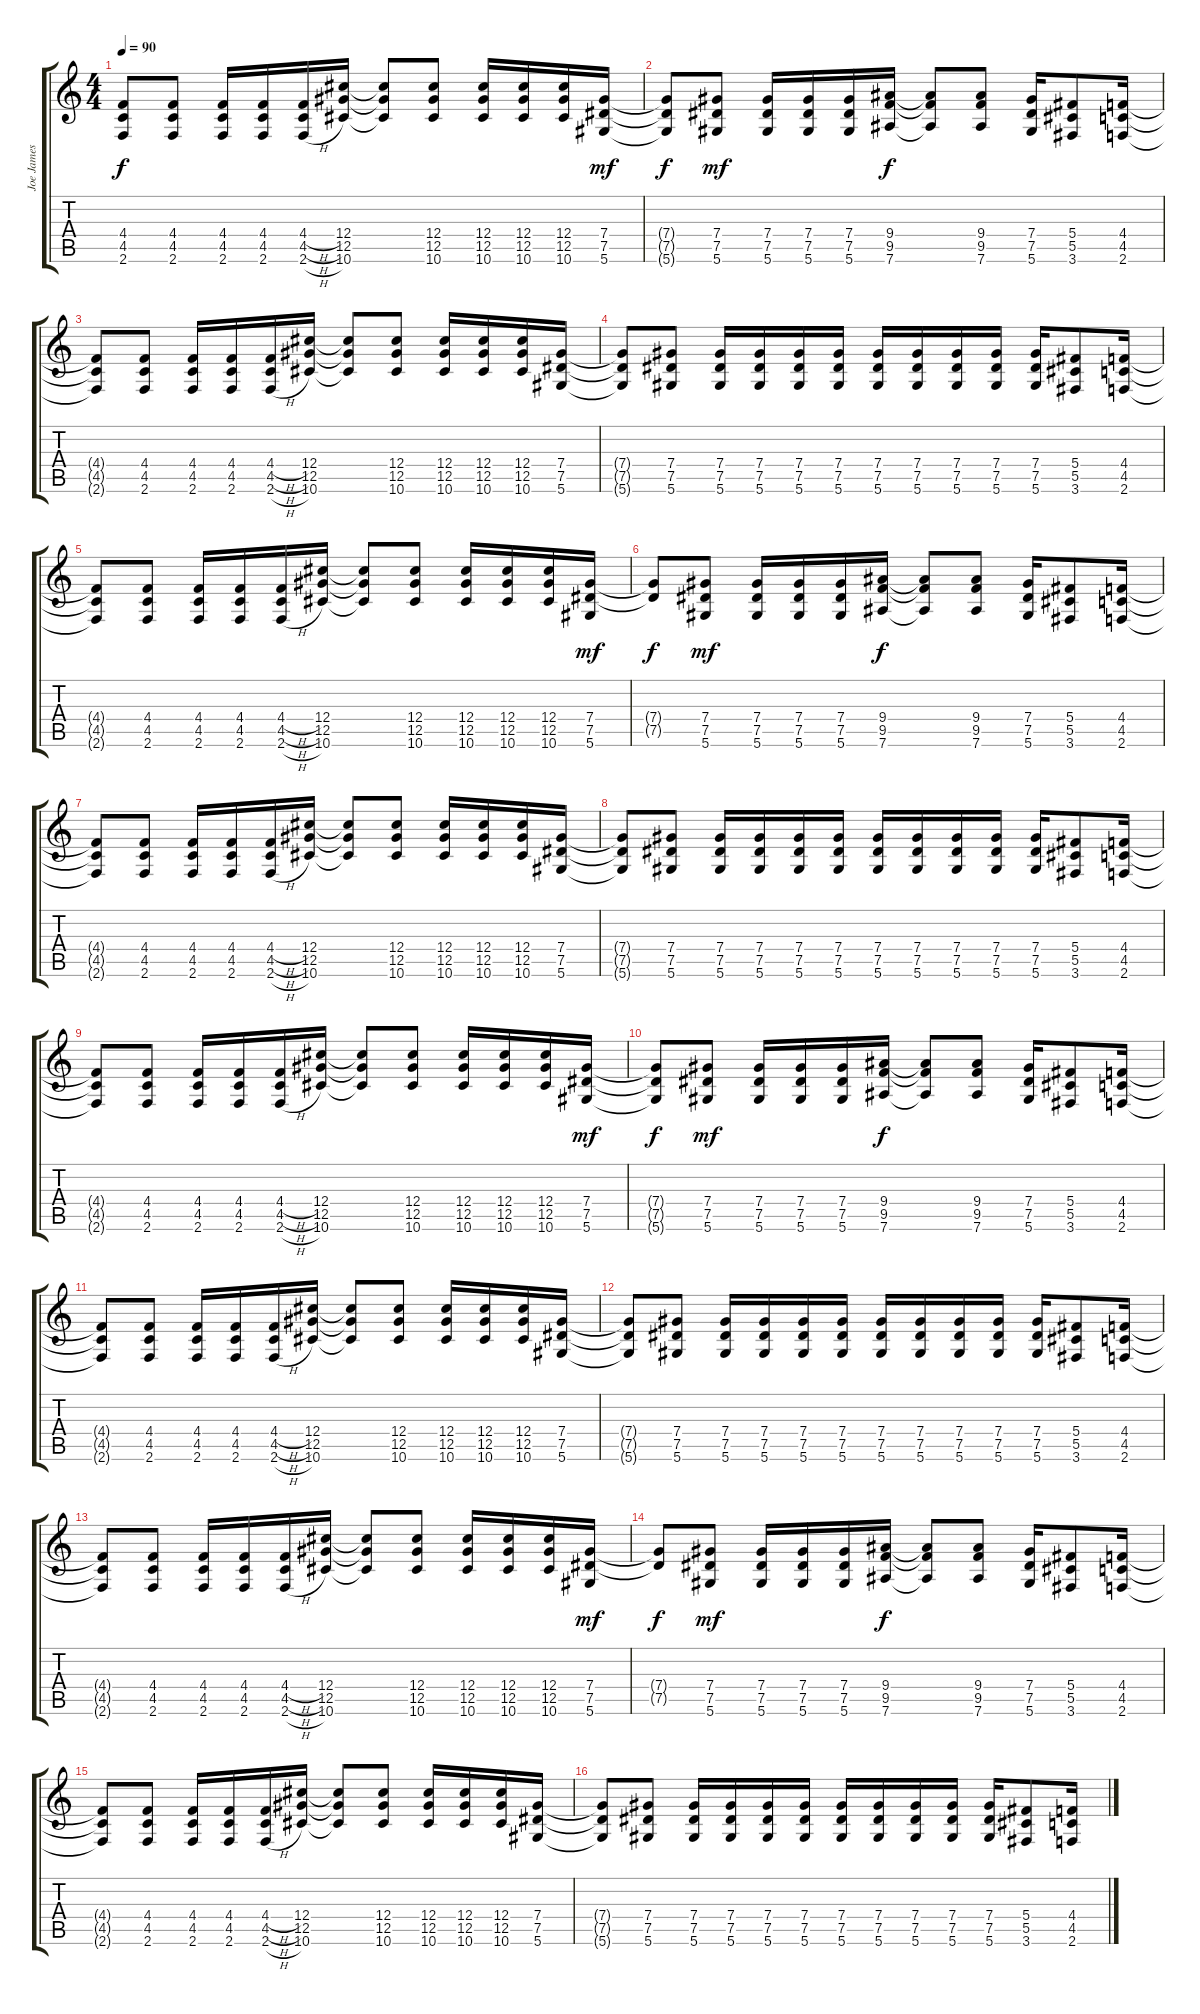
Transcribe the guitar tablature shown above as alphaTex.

\track ("Joe James" "Joe James") {instrument distortionguitar}
\staff {score tabs}
\tuning (Eb4 Bb3 Gb3 Db3 Ab2 Eb2) {hide}
\ts (4 4)
\tempo 90
\clef g2
\ks c
(4.4{t} 4.5{t} 2.6{t}).8{dy f} (4.4 4.5 2.6).8 (4.4 4.5 2.6).16 (4.4 4.5 2.6).16 (4.4{h} 4.5{h} 2.6{h}).16 (12.4 12.5 10.6).16 (12.4{t} 12.5{t} 10.6{t}).8 (12.4 12.5 10.6).8 (12.4 12.5 10.6).16 (12.4 12.5 10.6).16 (12.4 12.5 10.6).16 (7.4 7.5 5.6).16{dy mf} |
(7.4{t} 7.5{t} 5.6{t}).8{dy f} (7.4 7.5 5.6).8{dy mf} (7.4 7.5 5.6).16 (7.4 7.5 5.6).16 (7.4 7.5 5.6).16 (9.4 9.5 7.6).16{dy f} (9.4{t} 9.5{t} 7.6{t}).8 (9.4 9.5 7.6).8 (7.4 7.5 5.6).16 (5.4 5.5 3.6).8 (4.4 4.5 2.6).16 |
(4.4{t} 4.5{t} 2.6{t}).8 (4.4 4.5 2.6).8 (4.4 4.5 2.6).16 (4.4 4.5 2.6).16 (4.4{h} 4.5{h} 2.6{h}).16 (12.4 12.5 10.6).16 (12.4{t} 12.5{t} 10.6{t}).8 (12.4 12.5 10.6).8 (12.4 12.5 10.6).16 (12.4 12.5 10.6).16 (12.4 12.5 10.6).16 (7.4 7.5 5.6).16 |
(7.4{t} 7.5{t} 5.6{t}).8 (7.4 7.5 5.6).8 (7.4 7.5 5.6).16 (7.4 7.5 5.6).16 (7.4 7.5 5.6).16 (7.4 7.5 5.6).16 (7.4 7.5 5.6).16 (7.4 7.5 5.6).16 (7.4 7.5 5.6).16 (7.4 7.5 5.6).16 (7.4 7.5 5.6).16 (5.4 5.5 3.6).8 (4.4 4.5 2.6).16 |
(4.4{t} 4.5{t} 2.6{t}).8 (4.4 4.5 2.6).8 (4.4 4.5 2.6).16 (4.4 4.5 2.6).16 (4.4{h} 4.5{h} 2.6{h}).16 (12.4 12.5 10.6).16 (12.4{t} 12.5{t} 10.6{t}).8 (12.4 12.5 10.6).8 (12.4 12.5 10.6).16 (12.4 12.5 10.6).16 (12.4 12.5 10.6).16 (7.4 7.5 5.6).16{dy mf} |
(7.4{t} 7.5{t}).8{dy f} (7.4 7.5 5.6).8{dy mf} (7.4 7.5 5.6).16 (7.4 7.5 5.6).16 (7.4 7.5 5.6).16 (9.4 9.5 7.6).16{dy f} (9.4{t} 9.5{t} 7.6{t}).8 (9.4 9.5 7.6).8 (7.4 7.5 5.6).16 (5.4 5.5 3.6).8 (4.4 4.5 2.6).16 |
(4.4{t} 4.5{t} 2.6{t}).8 (4.4 4.5 2.6).8 (4.4 4.5 2.6).16 (4.4 4.5 2.6).16 (4.4{h} 4.5{h} 2.6{h}).16 (12.4 12.5 10.6).16 (12.4{t} 12.5{t} 10.6{t}).8 (12.4 12.5 10.6).8 (12.4 12.5 10.6).16 (12.4 12.5 10.6).16 (12.4 12.5 10.6).16 (7.4 7.5 5.6).16 |
(7.4{t} 7.5{t} 5.6{t}).8 (7.4 7.5 5.6).8 (7.4 7.5 5.6).16 (7.4 7.5 5.6).16 (7.4 7.5 5.6).16 (7.4 7.5 5.6).16 (7.4 7.5 5.6).16 (7.4 7.5 5.6).16 (7.4 7.5 5.6).16 (7.4 7.5 5.6).16 (7.4 7.5 5.6).16 (5.4 5.5 3.6).8 (4.4 4.5 2.6).16 |
(4.4{t} 4.5{t} 2.6{t}).8 (4.4 4.5 2.6).8 (4.4 4.5 2.6).16 (4.4 4.5 2.6).16 (4.4{h} 4.5{h} 2.6{h}).16 (12.4 12.5 10.6).16 (12.4{t} 12.5{t} 10.6{t}).8 (12.4 12.5 10.6).8 (12.4 12.5 10.6).16 (12.4 12.5 10.6).16 (12.4 12.5 10.6).16 (7.4 7.5 5.6).16{dy mf} |
(7.4{t} 7.5{t} 5.6{t}).8{dy f} (7.4 7.5 5.6).8{dy mf} (7.4 7.5 5.6).16 (7.4 7.5 5.6).16 (7.4 7.5 5.6).16 (9.4 9.5 7.6).16{dy f} (9.4{t} 9.5{t} 7.6{t}).8 (9.4 9.5 7.6).8 (7.4 7.5 5.6).16 (5.4 5.5 3.6).8 (4.4 4.5 2.6).16 |
(4.4{t} 4.5{t} 2.6{t}).8 (4.4 4.5 2.6).8 (4.4 4.5 2.6).16 (4.4 4.5 2.6).16 (4.4{h} 4.5{h} 2.6{h}).16 (12.4 12.5 10.6).16 (12.4{t} 12.5{t} 10.6{t}).8 (12.4 12.5 10.6).8 (12.4 12.5 10.6).16 (12.4 12.5 10.6).16 (12.4 12.5 10.6).16 (7.4 7.5 5.6).16 |
(7.4{t} 7.5{t} 5.6{t}).8 (7.4 7.5 5.6).8 (7.4 7.5 5.6).16 (7.4 7.5 5.6).16 (7.4 7.5 5.6).16 (7.4 7.5 5.6).16 (7.4 7.5 5.6).16 (7.4 7.5 5.6).16 (7.4 7.5 5.6).16 (7.4 7.5 5.6).16 (7.4 7.5 5.6).16 (5.4 5.5 3.6).8 (4.4 4.5 2.6).16 |
(4.4{t} 4.5{t} 2.6{t}).8 (4.4 4.5 2.6).8 (4.4 4.5 2.6).16 (4.4 4.5 2.6).16 (4.4{h} 4.5{h} 2.6{h}).16 (12.4 12.5 10.6).16 (12.4{t} 12.5{t} 10.6{t}).8 (12.4 12.5 10.6).8 (12.4 12.5 10.6).16 (12.4 12.5 10.6).16 (12.4 12.5 10.6).16 (7.4 7.5 5.6).16{dy mf} |
(7.4{t} 7.5{t}).8{dy f} (7.4 7.5 5.6).8{dy mf} (7.4 7.5 5.6).16 (7.4 7.5 5.6).16 (7.4 7.5 5.6).16 (9.4 9.5 7.6).16{dy f} (9.4{t} 9.5{t} 7.6{t}).8 (9.4 9.5 7.6).8 (7.4 7.5 5.6).16 (5.4 5.5 3.6).8 (4.4 4.5 2.6).16 |
(4.4{t} 4.5{t} 2.6{t}).8 (4.4 4.5 2.6).8 (4.4 4.5 2.6).16 (4.4 4.5 2.6).16 (4.4{h} 4.5{h} 2.6{h}).16 (12.4 12.5 10.6).16 (12.4{t} 12.5{t} 10.6{t}).8 (12.4 12.5 10.6).8 (12.4 12.5 10.6).16 (12.4 12.5 10.6).16 (12.4 12.5 10.6).16 (7.4 7.5 5.6).16 |
(7.4{t} 7.5{t} 5.6{t}).8 (7.4 7.5 5.6).8 (7.4 7.5 5.6).16 (7.4 7.5 5.6).16 (7.4 7.5 5.6).16 (7.4 7.5 5.6).16 (7.4 7.5 5.6).16 (7.4 7.5 5.6).16 (7.4 7.5 5.6).16 (7.4 7.5 5.6).16 (7.4 7.5 5.6).16 (5.4 5.5 3.6).8 (4.4 4.5 2.6).16
